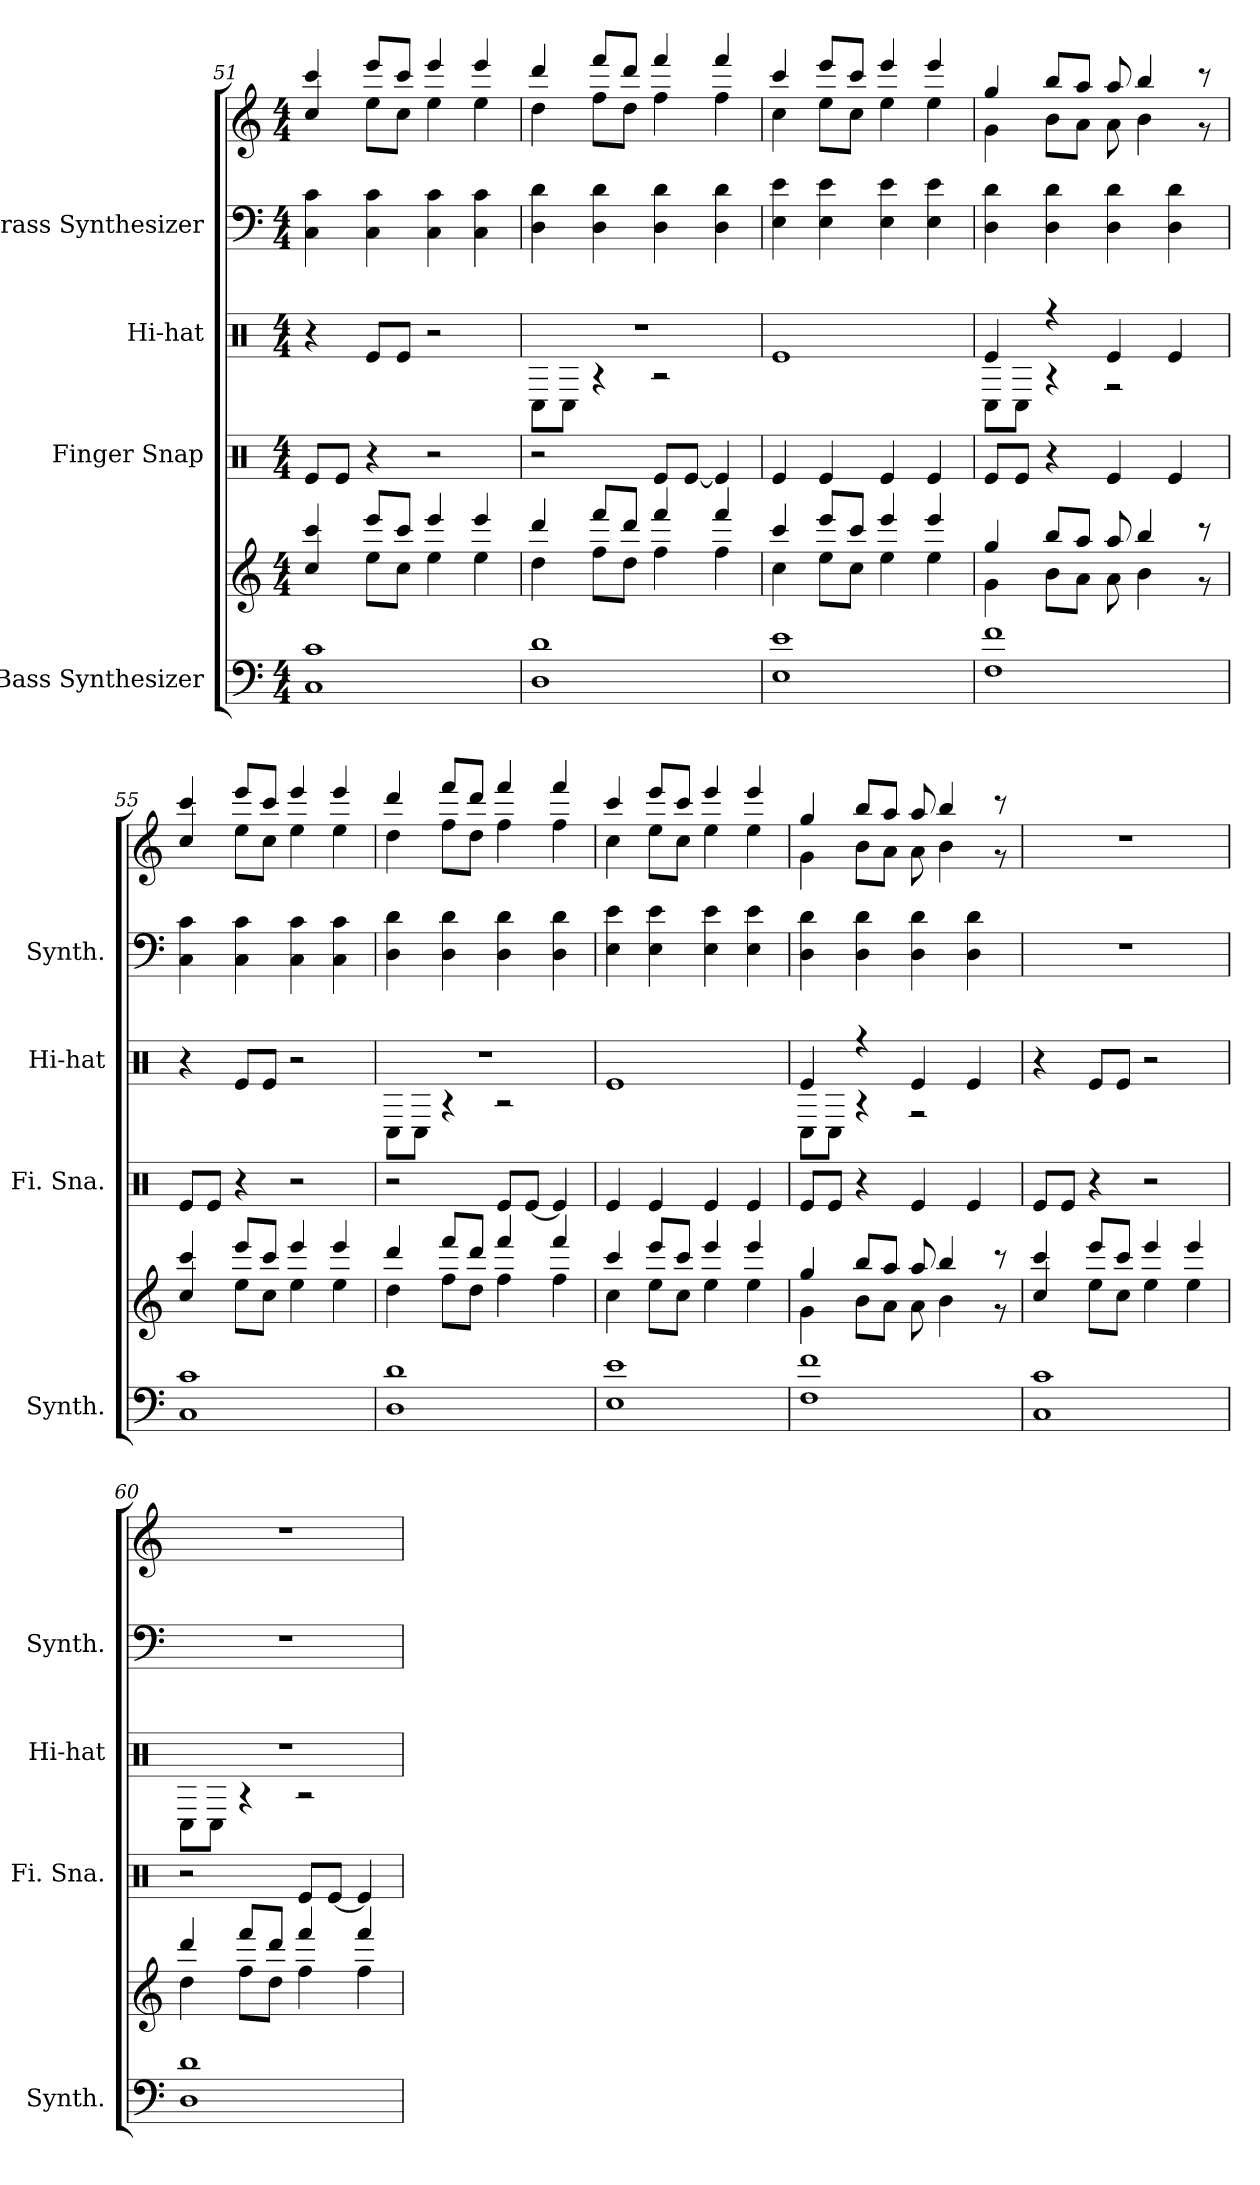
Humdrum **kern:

**kern	**kern	**kern	**kern	**kern	**kern
*part4	*part4	*part3	*part2	*part1	*part1
*staff6	*staff5	*staff4	*staff3	*staff2	*staff1
*I"Bass Synthesizer	*	*I"Finger Snap	*I"Hi-hat	*I"Brass Synthesizer	*
*I'Synth.	*	*I'Fi. Sna.	*I'Hi-hat	*I'Synth.	*
*clefF4	*clefG2	*clefX	*clefX	*clefF4	*clefG2
*k[]	*k[]	*k[]	*k[]	*k[]	*k[]
*M4/4	*M4/4	*M4/4	*M4/4	*M4/4	*M4/4
=51	=51	=51	=51	=51	=51
*	*^	*	*	*	*^
1C 1c	4ccc/	4cc/	8Re/L	4r	4C\ 4c\	4ccc/	4cc/
.	.	.	8Re/J	.	.	.	.
.	8eee/L	8ee\L	4r	8Re/L	4C\ 4c\	8eee/L	8ee\L
.	8ccc/J	8cc\J	.	8Re/J	.	8ccc/J	8cc\J
.	4eee/	4ee\	2r	2r	4C\ 4c\	4eee/	4ee\
.	4eee/	4ee\	.	.	4C\ 4c\	4eee/	4ee\
=52	=52	=52	=52	=52	=52	=52	=52
*	*	*	*	*^	*	*	*
1D 1d	4ddd/	4dd\	2r	1r	8RC\L	4D\ 4d\	4ddd/	4dd\
.	.	.	.	.	8RC\J	.	.	.
.	8fff/L	8ff\L	.	.	4r	4D\ 4d\	8fff/L	8ff\L
.	8ddd/J	8dd\J	.	.	.	.	8ddd/J	8dd\J
.	4fff/	4ff\	8Re/L	.	2r	4D\ 4d\	4fff/	4ff\
.	.	.	[8Re/J	.	.	.	.	.
.	4fff/	4ff\	4Re/]	.	.	4D\ 4d\	4fff/	4ff\
*	*	*	*	*v	*v	*	*	*
=53	=53	=53	=53	=53	=53	=53	=53
1E 1e	4ccc/	4cc\	4Re/	1Re	4E\ 4e\	4ccc/	4cc\
.	8eee/L	8ee\L	4Re/	.	4E\ 4e\	8eee/L	8ee\L
.	8ccc/J	8cc\J	.	.	.	8ccc/J	8cc\J
.	4eee/	4ee\	4Re/	.	4E\ 4e\	4eee/	4ee\
.	4eee/	4ee\	4Re/	.	4E\ 4e\	4eee/	4ee\
!!LO:PB:g=z	!!
=54	=54	=54	=54	=54	=54	=54	=54
*	*	*	*	*^	*	*	*
1F 1f	4gg/	4g\	8Re/L	4Re/	8RC\L	4D\ 4d\	4gg/	4g\
.	.	.	8Re/J	.	8RC\J	.	.	.
.	8bb/L	8b\L	4r	4r	4r	4D\ 4d\	8bb/L	8b\L
.	8aa/J	8a\J	.	.	.	.	8aa/J	8a\J
.	8aa/	8a\	4Re/	4Re/	2r	4D\ 4d\	8aa/	8a\
.	4bb/	4b\	.	.	.	.	4bb/	4b\
.	.	.	4Re/	4Re/	.	4D\ 4d\	.	.
.	8r	8r	.	.	.	.	8r	8r
*	*	*	*	*v	*v	*	*	*
=55	=55	=55	=55	=55	=55	=55	=55
1C 1c	4ccc/	4cc/	8Re/L	4r	4C\ 4c\	4ccc/	4cc/
.	.	.	8Re/J	.	.	.	.
.	8eee/L	8ee\L	4r	8Re/L	4C\ 4c\	8eee/L	8ee\L
.	8ccc/J	8cc\J	.	8Re/J	.	8ccc/J	8cc\J
.	4eee/	4ee\	2r	2r	4C\ 4c\	4eee/	4ee\
.	4eee/	4ee\	.	.	4C\ 4c\	4eee/	4ee\
=56	=56	=56	=56	=56	=56	=56	=56
*	*	*	*	*^	*	*	*
1D 1d	4ddd/	4dd\	2r	1r	8RC\L	4D\ 4d\	4ddd/	4dd\
.	.	.	.	.	8RC\J	.	.	.
.	8fff/L	8ff\L	.	.	4r	4D\ 4d\	8fff/L	8ff\L
.	8ddd/J	8dd\J	.	.	.	.	8ddd/J	8dd\J
.	4fff/	4ff\	8Re/L	.	2r	4D\ 4d\	4fff/	4ff\
.	.	.	[8Re/J	.	.	.	.	.
.	4fff/	4ff\	4Re/]	.	.	4D\ 4d\	4fff/	4ff\
*	*	*	*	*v	*v	*	*	*
=57	=57	=57	=57	=57	=57	=57	=57
1E 1e	4ccc/	4cc\	4Re/	1Re	4E\ 4e\	4ccc/	4cc\
.	8eee/L	8ee\L	4Re/	.	4E\ 4e\	8eee/L	8ee\L
.	8ccc/J	8cc\J	.	.	.	8ccc/J	8cc\J
.	4eee/	4ee\	4Re/	.	4E\ 4e\	4eee/	4ee\
.	4eee/	4ee\	4Re/	.	4E\ 4e\	4eee/	4ee\
!!LO:LB:g=z	!!
=58	=58	=58	=58	=58	=58	=58	=58
*	*	*	*	*^	*	*	*
1F 1f	4gg/	4g\	8Re/L	4Re/	8RC\L	4D\ 4d\	4gg/	4g\
.	.	.	8Re/J	.	8RC\J	.	.	.
.	8bb/L	8b\L	4r	4r	4r	4D\ 4d\	8bb/L	8b\L
.	8aa/J	8a\J	.	.	.	.	8aa/J	8a\J
.	8aa/	8a\	4Re/	4Re/	2r	4D\ 4d\	8aa/	8a\
.	4bb/	4b\	.	.	.	.	4bb/	4b\
.	.	.	4Re/	4Re/	.	4D\ 4d\	.	.
.	8r	8r	.	.	.	.	8r	8r
*	*	*	*	*v	*v	*	*v	*v
=59	=59	=59	=59	=59	=59	=59
1C 1c	4ccc/	4cc/	8Re/L	4r	1r	1r
.	.	.	8Re/J	.	.	.
.	8eee/L	8ee\L	4r	8Re/L	.	.
.	8ccc/J	8cc\J	.	8Re/J	.	.
.	4eee/	4ee\	2r	2r	.	.
.	4eee/	4ee\	.	.	.	.
=60	=60	=60	=60	=60	=60	=60
*	*	*	*	*^	*	*
1D 1d	4ddd/	4dd\	2r	1r	8RC\L	1r	1r
.	.	.	.	.	8RC\J	.	.
.	8fff/L	8ff\L	.	.	4r	.	.
.	8ddd/J	8dd\J	.	.	.	.	.
.	4fff/	4ff\	8Re/L	.	2r	.	.
.	.	.	[8Re/J	.	.	.	.
.	4fff/	4ff\	4Re/]	.	.	.	.
*	*v	*v	*	*v	*v	*	*
=	=	=	=	=	=
*-	*-	*-	*-	*-	*-
